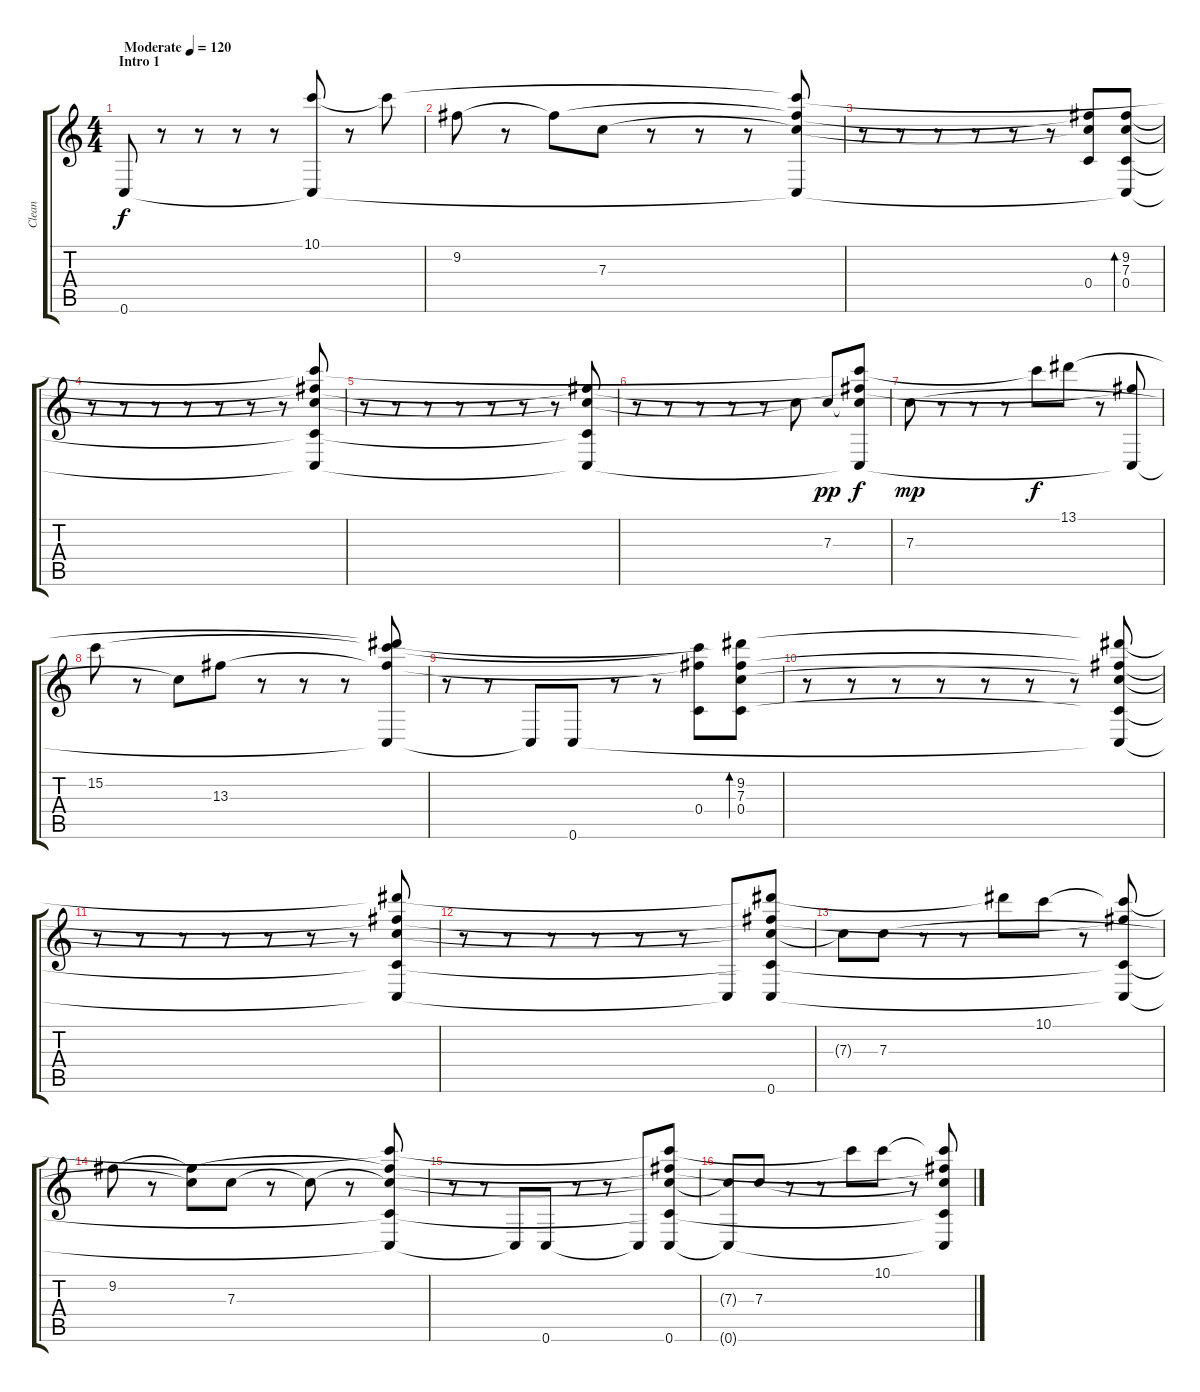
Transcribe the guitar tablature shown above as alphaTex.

\track ("Clean" "Clean") {instrument electricguitarclean}
\staff {score tabs}
\tuning (D4 A3 F3 C3 G2 C2) {hide}
\ts (4 4)
\section ("" "Intro 1")
\tempo (120 "Moderate")
\tempo 186
\tempo (120 "Moderate")
\clef g2
\ks c
0.6.8{dy f instrument electricguitarclean} r.8 r.8 r.8 r.8 (10.1 0.6{t}).8 r.8 10.1{t}.8 |
9.2.8 r.8 9.2{t}.8 7.3.8 r.8 r.8 r.8 (10.1{t} 9.2{t} 7.3{t} 0.6{t}).8 |
r.8 r.8 r.8 r.8 r.8 r.8 (9.2{t} 7.3{t} 0.4).8 (9.2 7.3 0.4 0.6{t}).8{bd 480} |
r.8 r.8 r.8 r.8 r.8 r.8 r.8 (10.1{t} 9.2{t} 7.3{t} 0.4{t} 0.6{t}).8 |
r.8 r.8 r.8 r.8 r.8 r.8 r.8 (9.2{t} 7.3{t} 0.4{t} 0.6{t}).8 |
r.8 r.8 r.8 r.8 r.8 7.3{t}.8 7.3.8{dy pp} (10.1{t} 9.2{t} 7.3{t} 0.6{t}).8{dy f} |
7.3.8{dy mp} r.8 r.8 r.8 10.1{t}.8{dy f} 13.1.8 r.8 (9.2{t} 0.6{t}).8 |
15.2.8 r.8 7.3{t}.8 13.3.8 r.8 r.8 r.8 (13.1{t} 15.2{t} 13.3{t} 0.6{t}).8 |
r.8 r.8 0.6{t}.8 0.6.8 r.8 r.8 (15.2{t} 13.3{t} 0.4).8 (13.1{t} 9.2 7.3 0.4).8{bd 480} |
r.8 r.8 r.8 r.8 r.8 r.8 r.8 (13.1{t} 9.2{t} 7.3{t} 0.4{t} 0.6{t}).8 |
r.8 r.8 r.8 r.8 r.8 r.8 r.8 (13.1{t} 9.2{t} 7.3{t} 0.4{t} 0.6{t}).8 |
r.8 r.8 r.8 r.8 r.8 r.8 0.6{t}.8 (13.1{t} 9.2{t} 7.3{t} 0.4{t} 0.6).8 |
7.3{t}.8 7.3.8 r.8 r.8 13.1{t}.8 10.1.8 r.8 (10.1{t} 9.2{t} 0.4{t} 0.6{t}).8 |
9.2.8 r.8 (9.2{t} 7.3{t}).8 7.3.8 r.8 7.3{t}.8 r.8 (10.1{t} 9.2{t} 7.3{t} 0.4{t} 0.6{t}).8 |
r.8 r.8 0.6{t}.8 0.6.8 r.8 r.8 0.6{t}.8 (10.1{t} 9.2{t} 7.3{t} 0.4{t} 0.6).8 |
(7.3{t} 0.6{t}).8 7.3.8 r.8 r.8 10.1{t}.8 10.1.8 r.8 (10.1{t} 9.2{t} 7.3{t} 0.4{t} 0.6{t}).8
